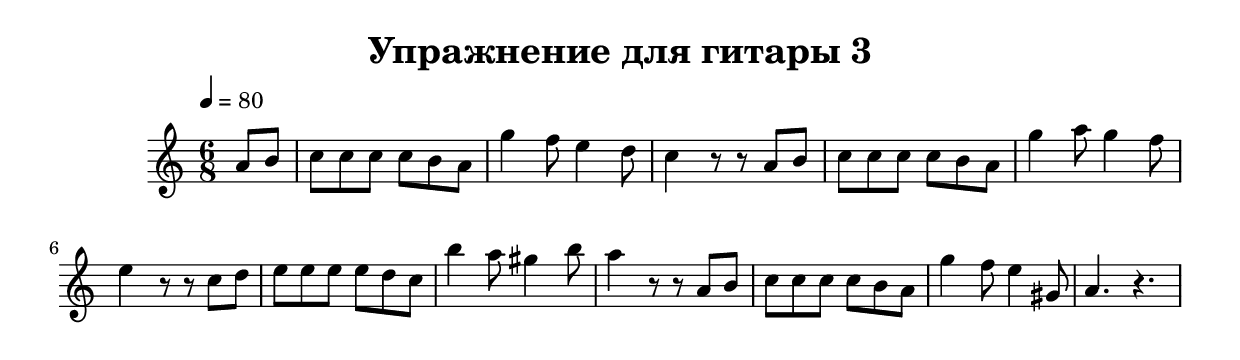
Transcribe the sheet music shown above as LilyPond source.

\header {
	title = "Упражнение для гитары 3"
	composer = ""
}

\version "2.10.33"

lnotesa = \relative c'' {
  \time 6/8 
  \key a \minor
  \tempo 4 = 80
  \partial 4
  \override Fingering #'add-stem-support = ##t
  a8 b c c c c b a g'4 f8 e4 d8 c4 r8 r8 
  a8 b c c c c b a g'4 a8 g4 f8 e4 r8 r8
  c8 d e e e e d c b'4 a8 gis4 b8 a4 r8 r8
  a,8 b c c c c b a g'4 f8 e4 gis,8 a4. r4.
}

\score {
  <<
    \override Score.MetronomeMark #'padding = #3.0 
    \new Staff = "voice1" \lnotesa
  >>
  \midi{}
  \layout{}
}
